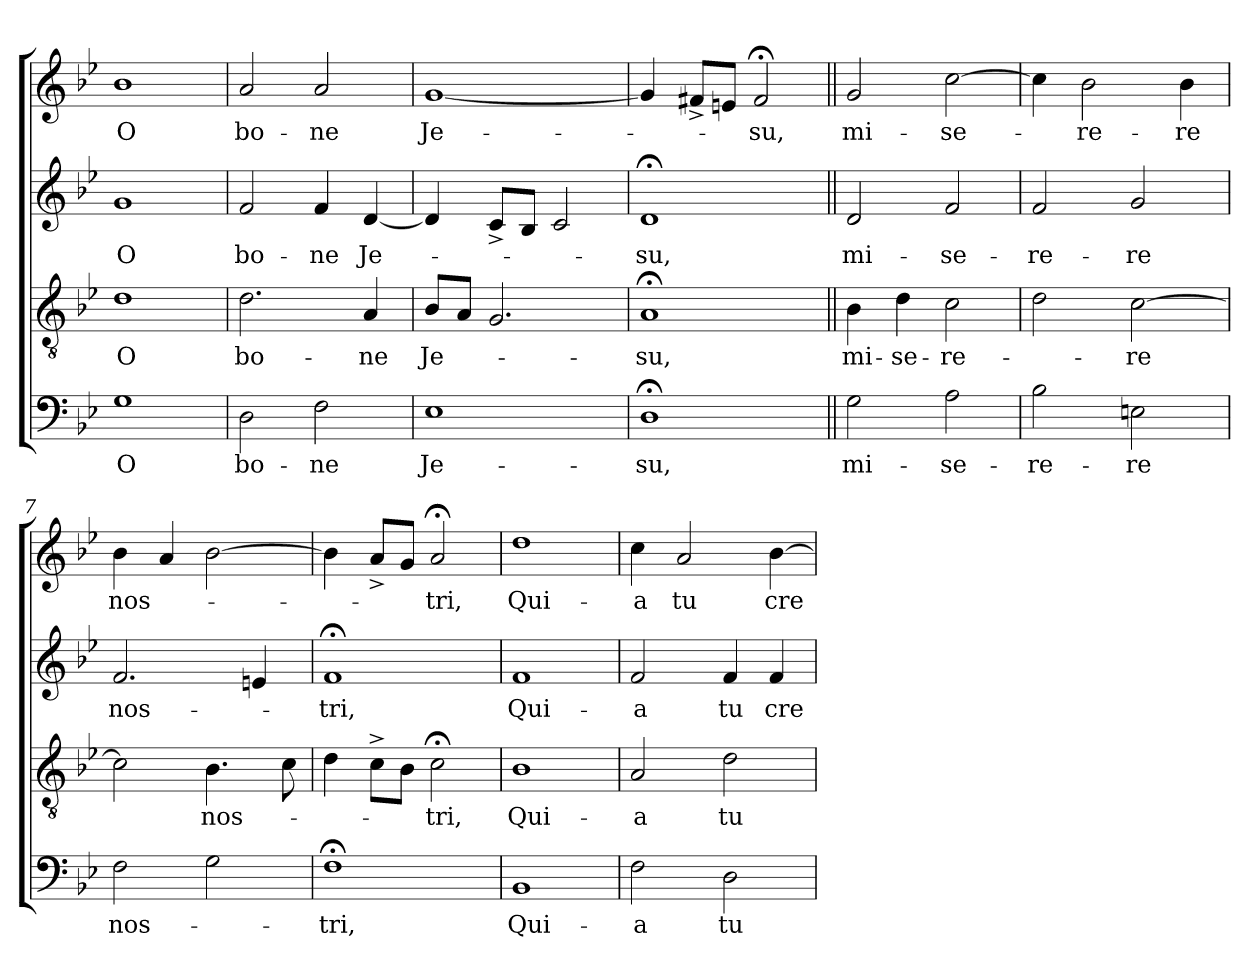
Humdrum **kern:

**kern	**text	**kern	**text	**kern	**text	**kern	**text
*part4	*part4	*part3	*part3	*part2	*part2	*part1	*part1
*staff4	*staff4	*staff3	*staff3	*staff2	*staff2	*staff1	*staff1
*clefF4	*	*clefGv2	*	*clefG2	*	*clefG2	*
*k[b-e-]	*	*k[b-e-]	*	*k[b-e-]	*	*k[b-e-]	*
*B-:	*	*B-:	*	*B-:	*	*B-:	*
=1	=1	=1	=1	=1	=1	=1	=1
!	!LO:LY:b	!	!LO:LY:b	!	!LO:LY:b	!	!LO:LY:b
1G	O	1d	O	1g	O	1b-	O
=2	=2	=2	=2	=2	=2	=2	=2
!	!LO:LY:b	!	!LO:LY:b	!	!LO:LY:b	!	!LO:LY:b
2D\	bo-	2.d\	bo-	2f/	bo-	2a/	bo-
!	!LO:LY:b	!	!	!	!LO:LY:b	!	!LO:LY:b
2F\	-ne	.	.	4f/	-ne	2a/	-ne
!	!	!	!LO:LY:b	!	!LO:LY:b	!	!
.	.	4A/	-ne	[<4d/	Je-	.	.
=3	=3	=3	=3	=3	=3	=3	=3
!	!LO:LY:b	!	!LO:LY:b	!	!	!	!LO:LY:b
1E-	Je-	8B-/L	Je-	4d/]	.	[<1g	Je-
.	.	8A/J	.	.	.	.	.
.	.	2.G/	.	8c^</L	.	.	.
.	.	.	.	8B-/J	.	.	.
.	.	.	.	2c/	.	.	.
=4	=4	=4	=4	=4	=4	=4	=4
!	!LO:LY:b	!	!LO:LY:b	!	!LO:LY:b	!	!
1D;<	-su,	1A;	-su,	1d;	-su,	4g/]	.
.	.	.	.	.	.	8f#X^</L	.
.	.	.	.	.	.	8en/J	.
!	!	!	!	!	!	!	!LO:LY:b
.	.	.	.	.	.	2f#;/	-su,
=5||	=5||	=5||	=5||	=5||	=5||	=5||	=5||
!	!LO:LY:b	!	!LO:LY:b	!	!LO:LY:b	!	!LO:LY:b
2G\	mi-	4B-\	mi-	2d/	mi-	2g/	mi-
!	!	!	!LO:LY:b	!	!	!	!
.	.	4d\	-se-	.	.	.	.
!	!LO:LY:b	!	!LO:LY:b	!	!LO:LY:b	!	!LO:LY:b
2A\	-se-	2c\	-re-	2f/	-se-	[>2cc\	-se-
=6	=6	=6	=6	=6	=6	=6	=6
!	!LO:LY:b	!	!	!	!LO:LY:b	!	!
2B-\	-re-	2d\	.	2f/	-re-	4cc\]	.
!	!	!	!	!	!	!	!LO:LY:b
.	.	.	.	.	.	2b-\	-re-
!	!LO:LY:b	!	!LO:LY:b	!	!LO:LY:b	!	!
2En\	-re	[>2c\	-re	2g/	-re	.	.
!	!	!	!	!	!	!	!LO:LY:b
.	.	.	.	.	.	4b-\	-re
=7	=7	=7	=7	=7	=7	=7	=7
!	!LO:LY:b	!	!	!	!LO:LY:b	!	!LO:LY:b
2F\	nos-	2c\]	.	2.f/	nos-	4b-\	nos-
.	.	.	.	.	.	4a/	.
!	!	!	!LO:LY:b	!	!	!	!
2G\	.	4.B-\	nos-	.	.	[>2b-\	.
.	.	.	.	4en/	.	.	.
.	.	8c\	.	.	.	.	.
=8	=8	=8	=8	=8	=8	=8	=8
!	!LO:LY:b	!	!	!	!LO:LY:b	!	!
1F;<	-tri,	4d\	.	1f;	-tri,	4b-\]	.
.	.	8c^>\L	.	.	.	8a^</L	.
.	.	8B-\J	.	.	.	8g/J	.
!	!	!	!LO:LY:b	!	!	!	!LO:LY:b
.	.	2c;<\	-tri,	.	.	2a;/	-tri,
!!LO:LB:g=z
=9	=9	=9	=9	=9	=9	=9	=9
!	!LO:LY:b	!	!LO:LY:b	!	!LO:LY:b	!	!LO:LY:b
1BB-	Qui-	1B-	Qui-	1f	Qui-	1dd	Qui-
=10	=10	=10	=10	=10	=10	=10	=10
!	!LO:LY:b	!	!LO:LY:b	!	!LO:LY:b	!	!LO:LY:b
2F\	-a	2A/	-a	2f/	-a	4cc\	-a
!	!	!	!	!	!	!	!LO:LY:b
.	.	.	.	.	.	2a/	tu
!	!LO:LY:b	!	!LO:LY:b	!	!LO:LY:b	!	!
2D\	tu	2d\	tu	4f/	tu	.	.
!	!	!	!	!	!LO:LY:b	!	!LO:LY:b
.	.	.	.	4f/	cre-	[>4b-\	cre-
=	=	=	=	=	=	=	=
*-	*-	*-	*-	*-	*-	*-	*-
